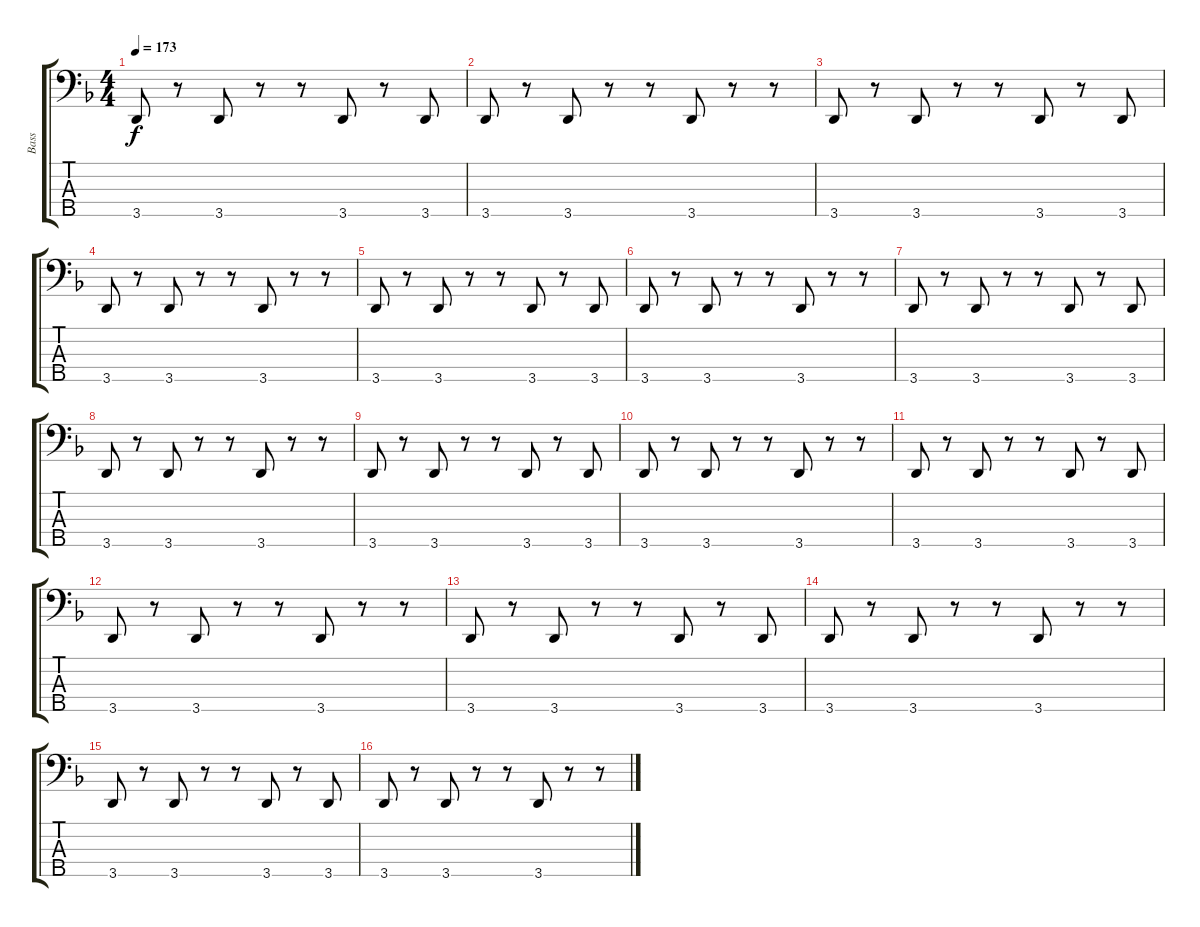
\track ("Bass" "Bass") {instrument electricbasspick}
\staff {score tabs}
\tuning (G2 D2 A1 E1 B0) {hide}
\ts (4 4)
\tempo 173
\clef f4
\ks dminor
3.5.8{dy f} r.8 3.5.8 r.8 r.8 3.5.8 r.8 3.5.8 |
3.5.8 r.8 3.5.8 r.8 r.8 3.5.8 r.8 r.8 |
3.5.8 r.8 3.5.8 r.8 r.8 3.5.8 r.8 3.5.8 |
3.5.8 r.8 3.5.8 r.8 r.8 3.5.8 r.8 r.8 |
3.5.8 r.8 3.5.8 r.8 r.8 3.5.8 r.8 3.5.8 |
3.5.8 r.8 3.5.8 r.8 r.8 3.5.8 r.8 r.8 |
3.5.8 r.8 3.5.8 r.8 r.8 3.5.8 r.8 3.5.8 |
3.5.8 r.8 3.5.8 r.8 r.8 3.5.8 r.8 r.8 |
3.5.8 r.8 3.5.8 r.8 r.8 3.5.8 r.8 3.5.8 |
3.5.8 r.8 3.5.8 r.8 r.8 3.5.8 r.8 r.8 |
3.5.8 r.8 3.5.8 r.8 r.8 3.5.8 r.8 3.5.8 |
3.5.8 r.8 3.5.8 r.8 r.8 3.5.8 r.8 r.8 |
3.5.8 r.8 3.5.8 r.8 r.8 3.5.8 r.8 3.5.8 |
3.5.8 r.8 3.5.8 r.8 r.8 3.5.8 r.8 r.8 |
3.5.8 r.8 3.5.8 r.8 r.8 3.5.8 r.8 3.5.8 |
3.5.8 r.8 3.5.8 r.8 r.8 3.5.8 r.8 r.8
